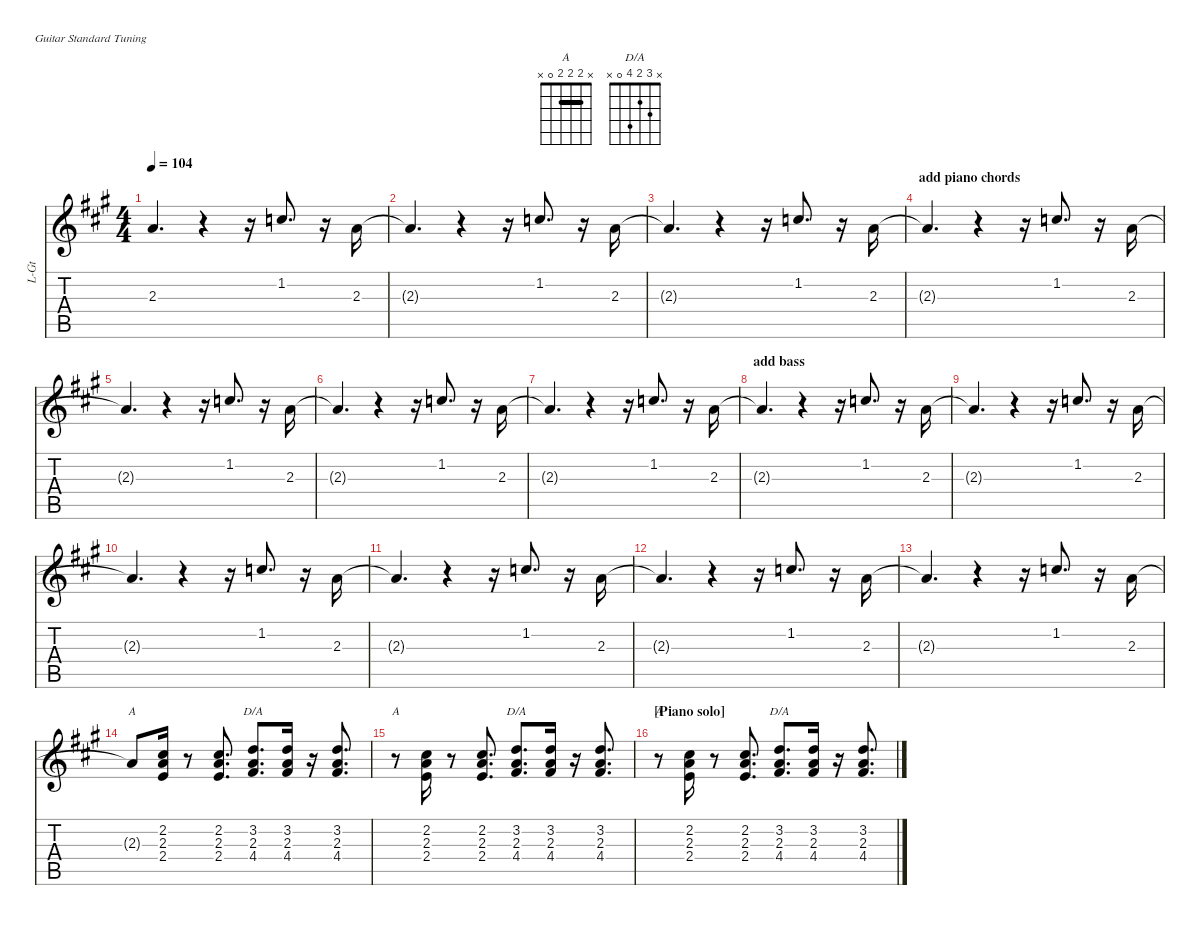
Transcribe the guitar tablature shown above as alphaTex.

\hideDynamics
\bracketExtendMode nobrackets
\otherSystemsTrackNameOrientation horizontal
\track ("Lead Guitar" "L-Gt") {defaultSystemsLayout 4 mute instrument overdrivenguitar}
\staff {score tabs}
\tuning (E4 B3 G3 D3 A2 E2)
\chord ("A" x 2 2 2 0 x) {showfingering false barre (2 2)}
\chord ("D/A" x 3 2 4 0 x) {showfingering false}
\ts (4 4)
\tempo 104
\clef g2
\ks a
2.3{t acc forcenatural}.4{d dy mf beam Up} r.4{beam Up} r.16{beam Up} 1.2{acc forcenatural}.8{d beam Down} r.16{beam Down} 2.3{acc forcenatural}.16{beam Up} |
2.3{t acc forcenatural}.4{d beam Up} r.4{beam Up} r.16{beam Up} 1.2{acc forcenatural}.8{d beam Down} r.16{beam Down} 2.3{acc forcenatural}.16{beam Up} |
2.3{t acc forcenatural}.4{d beam Up} r.4{beam Up} r.16{beam Up} 1.2{acc forcenatural}.8{d beam Down} r.16{beam Down} 2.3{acc forcenatural}.16{beam Up} |
\section ("" "add piano chords")
2.3{t acc forcenatural}.4{d beam Up} r.4{beam Up} r.16{beam Up} 1.2{acc forcenatural}.8{d beam Down} r.16{beam Down} 2.3{acc forcenatural}.16{beam Up} |
2.3{t acc forcenatural}.4{d beam Up} r.4{beam Up} r.16{beam Up} 1.2{acc forcenatural}.8{d beam Down} r.16{beam Down} 2.3{acc forcenatural}.16{beam Up} |
2.3{t acc forcenatural}.4{d beam Up} r.4{beam Up} r.16{beam Up} 1.2{acc forcenatural}.8{d beam Down} r.16{beam Down} 2.3{acc forcenatural}.16{beam Up} |
2.3{t acc forcenatural}.4{d beam Up} r.4{beam Up} r.16{beam Up} 1.2{acc forcenatural}.8{d beam Down} r.16{beam Down} 2.3{acc forcenatural}.16{beam Up} |
\section ("" "add bass")
2.3{t acc forcenatural}.4{d beam Up} r.4{beam Up} r.16{beam Up} 1.2{acc forcenatural}.8{d beam Down} r.16{beam Down} 2.3{acc forcenatural}.16{beam Up} |
2.3{t acc forcenatural}.4{d beam Up} r.4{beam Up} r.16{beam Up} 1.2{acc forcenatural}.8{d beam Down} r.16{beam Down} 2.3{acc forcenatural}.16{beam Up} |
2.3{t acc forcenatural}.4{d beam Up} r.4{beam Up} r.16{beam Up} 1.2{acc forcenatural}.8{d beam Down} r.16{beam Down} 2.3{acc forcenatural}.16{beam Up} |
2.3{t acc forcenatural}.4{d beam Up} r.4{beam Up} r.16{beam Up} 1.2{acc forcenatural}.8{d beam Down} r.16{beam Down} 2.3{acc forcenatural}.16{beam Up} |
2.3{t acc forcenatural}.4{d beam Up} r.4{beam Up} r.16{beam Up} 1.2{acc forcenatural}.8{d beam Down} r.16{beam Down} 2.3{acc forcenatural}.16{beam Up} |
2.3{t acc forcenatural}.4{d beam Up} r.4{beam Up} r.16{beam Up} 1.2{acc forcenatural}.8{d beam Down} r.16{beam Down} 2.3{acc forcenatural}.16{beam Up} |
2.3{t acc forcenatural}.8{ch "A" beam Up} (2.2{acc #} 2.3{acc forcenatural} 2.4{acc forcenatural}).16{dy mp beam Up} r.8{beam Up} (2.2{acc #} 2.3{acc forcenatural} 2.4{acc forcenatural}).8{d beam Up} (3.2{acc forcenatural} 2.3{acc forcenatural} 4.4{acc #}).8{d ch "D/A" beam Up} (3.2{acc forcenatural} 2.3{acc forcenatural} 4.4{acc #}).16{beam Up} r.16{beam Up} (3.2{acc forcenatural} 2.3{acc forcenatural} 4.4{acc #}).8{d beam Up} |
r.8{ch "A" beam Down} (2.2{acc #} 2.3{acc forcenatural} 2.4{acc forcenatural}).16{beam Up} r.8{beam Up} (2.2{acc #} 2.3{acc forcenatural} 2.4{acc forcenatural}).8{d beam Up} (3.2{acc forcenatural} 2.3{acc forcenatural} 4.4{acc #}).8{d ch "D/A" beam Up} (3.2{acc forcenatural} 2.3{acc forcenatural} 4.4{acc #}).16{beam Up} r.16{beam Up} (3.2{acc forcenatural} 2.3{acc forcenatural} 4.4{acc #}).8{d beam Up} |
\section ("" "[Piano solo]")
r.8{ch "A" beam Down} (2.2{acc #} 2.3{acc forcenatural} 2.4{acc forcenatural}).16{beam Up} r.8{beam Up} (2.2{acc #} 2.3{acc forcenatural} 2.4{acc forcenatural}).8{d beam Up} (3.2{acc forcenatural} 2.3{acc forcenatural} 4.4{acc #}).8{d ch "D/A" beam Up} (3.2{acc forcenatural} 2.3{acc forcenatural} 4.4{acc #}).16{beam Up} r.16{beam Up} (3.2{acc forcenatural} 2.3{acc forcenatural} 4.4{acc #}).8{d beam Up}
